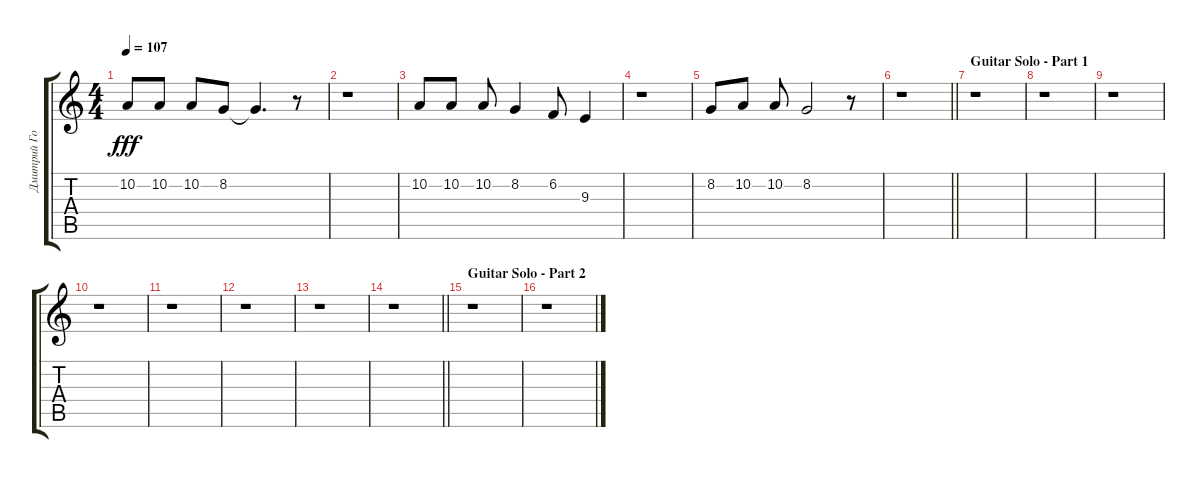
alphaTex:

\track ("Дмитрий Голяшев (Бэк-Вокал)" "Дмитрий Го") {instrument baritonesax}
\staff {score tabs}
\tuning (E4 B3 G3 D3 A2 E2) {hide}
\ts (4 4)
\tempo 107
\clef g2
\ks c
10.2.8{dy fff} 10.2.8 10.2.8 8.2.8 8.2{t}.4{d} r.8 |
r.1 |
10.2.8 10.2.8 10.2.8 8.2.4 6.2.8 9.3.4 |
r.1 |
8.2.8 10.2.8 10.2.8 8.2.2 r.8 |
\barLineRight lightlight
r.1 |
\section ("" "Guitar Solo - Part 1")
r.1 |
r.1 |
r.1 |
r.1 |
r.1 |
r.1 |
r.1 |
\barLineRight lightlight
r.1 |
\section ("" "Guitar Solo - Part 2")
r.1 |
r.1
